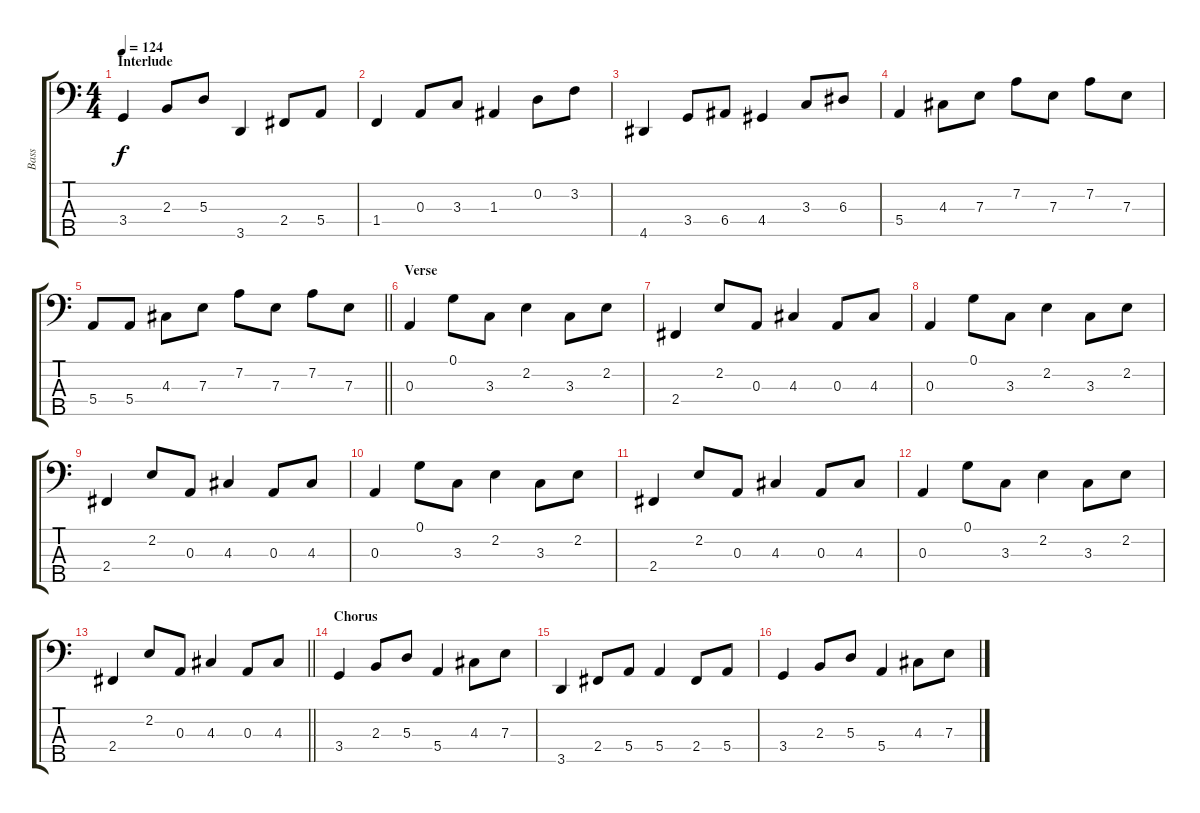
\track ("Bass" "Bass") {instrument electricbassfinger}
\staff {score tabs}
\tuning (G2 D2 A1 E1 B0) {hide}
\ts (4 4)
\section ("" "Interlude")
\tempo 124
\clef f4
\ks c
3.4.4{dy f} 2.3.8 5.3.8 3.5.4 2.4.8 5.4.8 |
1.4.4 0.3.8 3.3.8 1.3.4 0.2.8 3.2.8 |
4.5.4 3.4.8 6.4.8 4.4.4 3.3.8 6.3.8 |
5.4.4 4.3.8 7.3.8 7.2.8 7.3.8 7.2.8 7.3.8 |
\barLineRight lightlight
5.4.8 5.4.8 4.3.8 7.3.8 7.2.8 7.3.8 7.2.8 7.3.8 |
\section ("" "Verse")
0.3.4 0.1.8 3.3.8 2.2.4 3.3.8 2.2.8 |
2.4.4 2.2.8 0.3.8 4.3.4 0.3.8 4.3.8 |
0.3.4 0.1.8 3.3.8 2.2.4 3.3.8 2.2.8 |
2.4.4 2.2.8 0.3.8 4.3.4 0.3.8 4.3.8 |
0.3.4 0.1.8 3.3.8 2.2.4 3.3.8 2.2.8 |
2.4.4 2.2.8 0.3.8 4.3.4 0.3.8 4.3.8 |
0.3.4 0.1.8 3.3.8 2.2.4 3.3.8 2.2.8 |
\barLineRight lightlight
2.4.4 2.2.8 0.3.8 4.3.4 0.3.8 4.3.8 |
\section ("" "Chorus")
3.4.4 2.3.8 5.3.8 5.4.4 4.3.8 7.3.8 |
3.5.4 2.4.8 5.4.8 5.4.4 2.4.8 5.4.8 |
3.4.4 2.3.8 5.3.8 5.4.4 4.3.8 7.3.8
